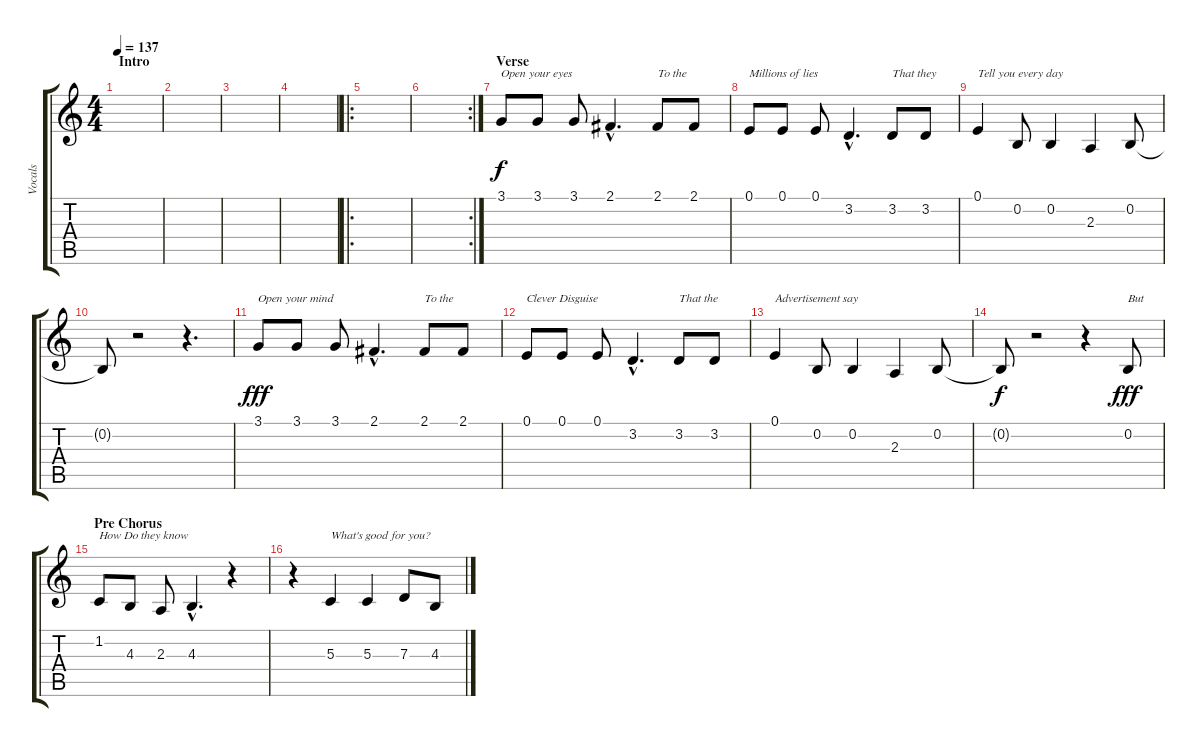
\track ("Vocals" "Vocals") {instrument tenorsax}
\staff {score tabs}
\tuning (E4 B3 G3 D3 A2 E2) {hide}
\ts (4 4)
\section ("" "Intro")
\tempo 137
\clef g2
\ks c
|
|
|
|
\ro
|
\rc 2
|
\section ("" "Verse")
3.1.8{txt "Open your eyes"} 3.1.8 3.1.8 2.1{hac}.4{d} 2.1.8{txt "To the"} 2.1.8 |
0.1.8{txt "Millions of lies"} 0.1.8 0.1.8 3.2{hac}.4{d} 3.2.8{txt "That they"} 3.2.8 |
0.1.4{txt "Tell you every day"} 0.2.8 0.2.4 2.3.4 0.2.8 |
0.2{t}.8{dy f} r.2 r.4{d} |
3.1.8{txt "Open your mind" dy fff} 3.1.8 3.1.8 2.1{hac}.4{d} 2.1.8{txt "To the"} 2.1.8 |
0.1.8{txt "Clever Disguise"} 0.1.8 0.1.8 3.2{hac}.4{d} 3.2.8{txt "That the"} 3.2.8 |
0.1.4{txt "Advertisement say"} 0.2.8 0.2.4 2.3.4 0.2.8 |
0.2{t}.8{dy f} r.2 r.4 0.2.8{txt "But" dy fff} |
\section ("" "Pre Chorus")
1.2.8{txt "How Do they know"} 4.3.8 2.3.8 4.3{hac}.4{d} r.4 |
r.4 5.3.4{txt "What's good for you?"} 5.3.4 7.3.8 4.3.8
